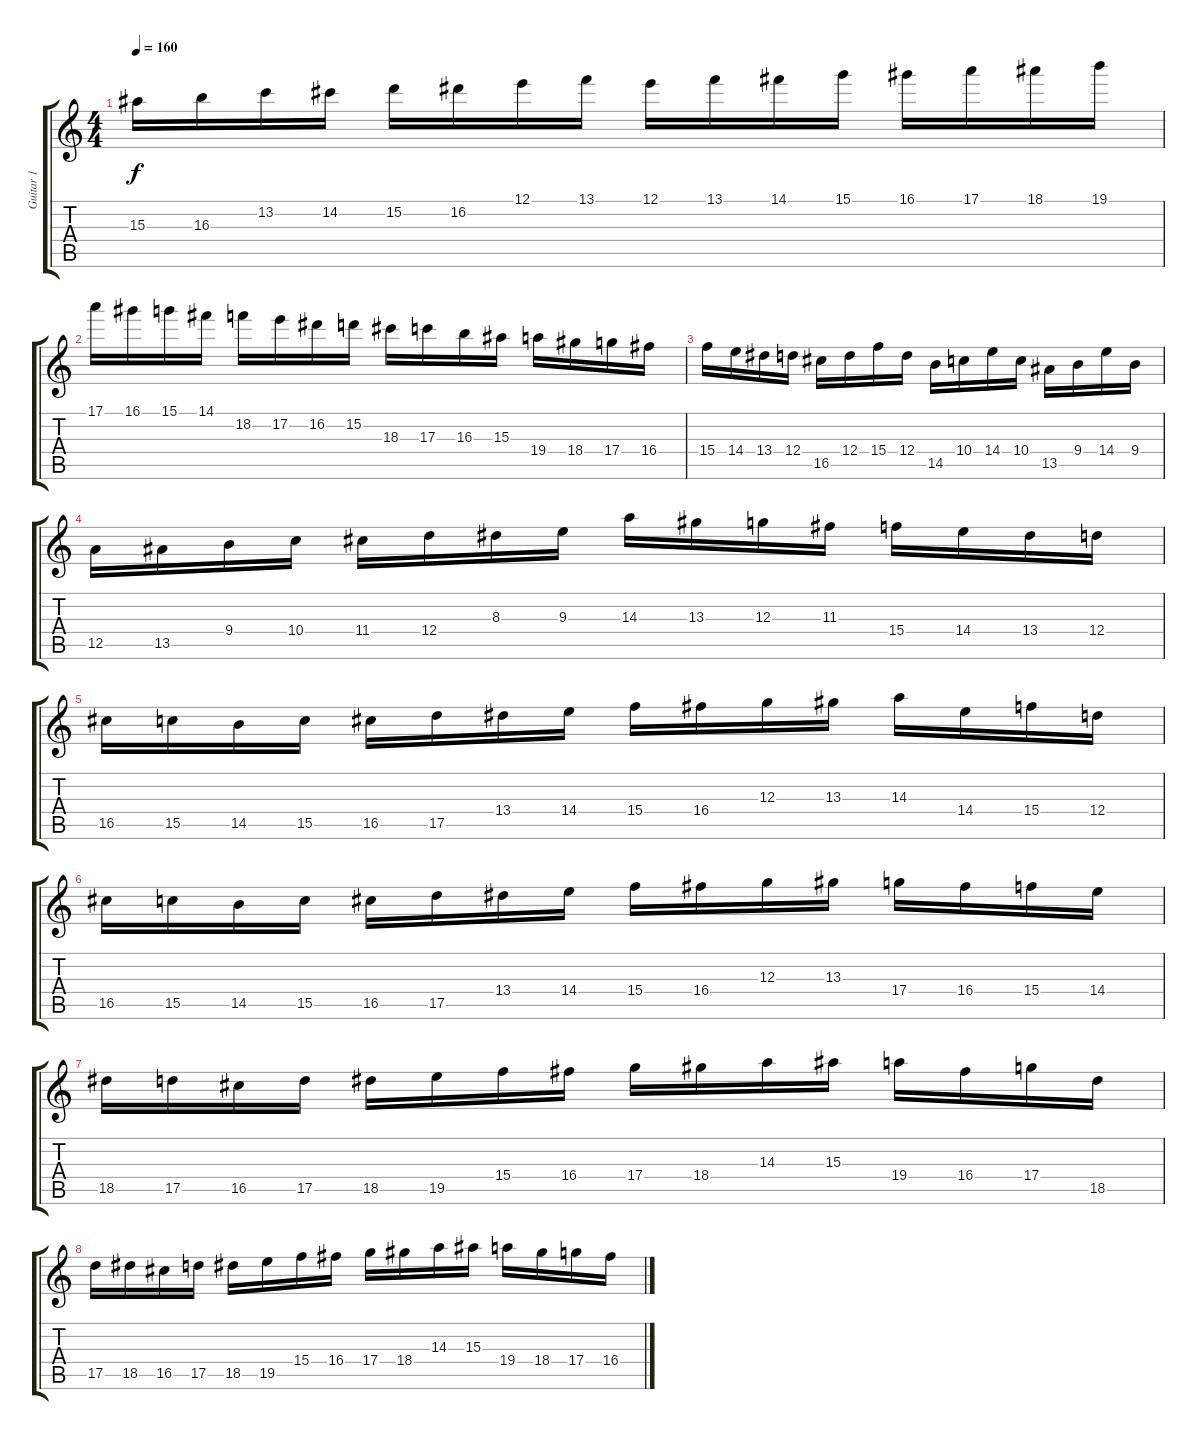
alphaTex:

\track ("Guitar 1" "Guitar 1") {instrument overdrivenguitar}
\staff {score tabs}
\tuning (E4 B3 G3 D3 A2 E2) {hide}
\ts (4 4)
\tempo 160
\clef g2
\ks c
15.3.16{dy f} 16.3.16 13.2.16 14.2.16 15.2.16 16.2.16 12.1.16 13.1.16 12.1.16 13.1.16 14.1.16 15.1.16 16.1.16 17.1.16 18.1.16 19.1.16 |
17.1.16 16.1.16 15.1.16 14.1.16 18.2.16 17.2.16 16.2.16 15.2.16 18.3.16 17.3.16 16.3.16 15.3.16 19.4.16 18.4.16 17.4.16 16.4.16 |
15.4.16 14.4.16 13.4.16 12.4.16 16.5.16 12.4.16 15.4.16 12.4.16 14.5.16 10.4.16 14.4.16 10.4.16 13.5.16 9.4.16 14.4.16 9.4.16 |
12.5.16 13.5.16 9.4.16 10.4.16 11.4.16 12.4.16 8.3.16 9.3.16 14.3.16 13.3.16 12.3.16 11.3.16 15.4.16 14.4.16 13.4.16 12.4.16 |
16.5.16 15.5.16 14.5.16 15.5.16 16.5.16 17.5.16 13.4.16 14.4.16 15.4.16 16.4.16 12.3.16 13.3.16 14.3.16 14.4.16 15.4.16 12.4.16 |
16.5.16 15.5.16 14.5.16 15.5.16 16.5.16 17.5.16 13.4.16 14.4.16 15.4.16 16.4.16 12.3.16 13.3.16 17.4.16 16.4.16 15.4.16 14.4.16 |
18.5.16 17.5.16 16.5.16 17.5.16 18.5.16 19.5.16 15.4.16 16.4.16 17.4.16 18.4.16 14.3.16 15.3.16 19.4.16 16.4.16 17.4.16 18.5.16 |
17.5.16 18.5.16 16.5.16 17.5.16 18.5.16 19.5.16 15.4.16 16.4.16 17.4.16 18.4.16 14.3.16 15.3.16 19.4.16 18.4.16 17.4.16 16.4.16
